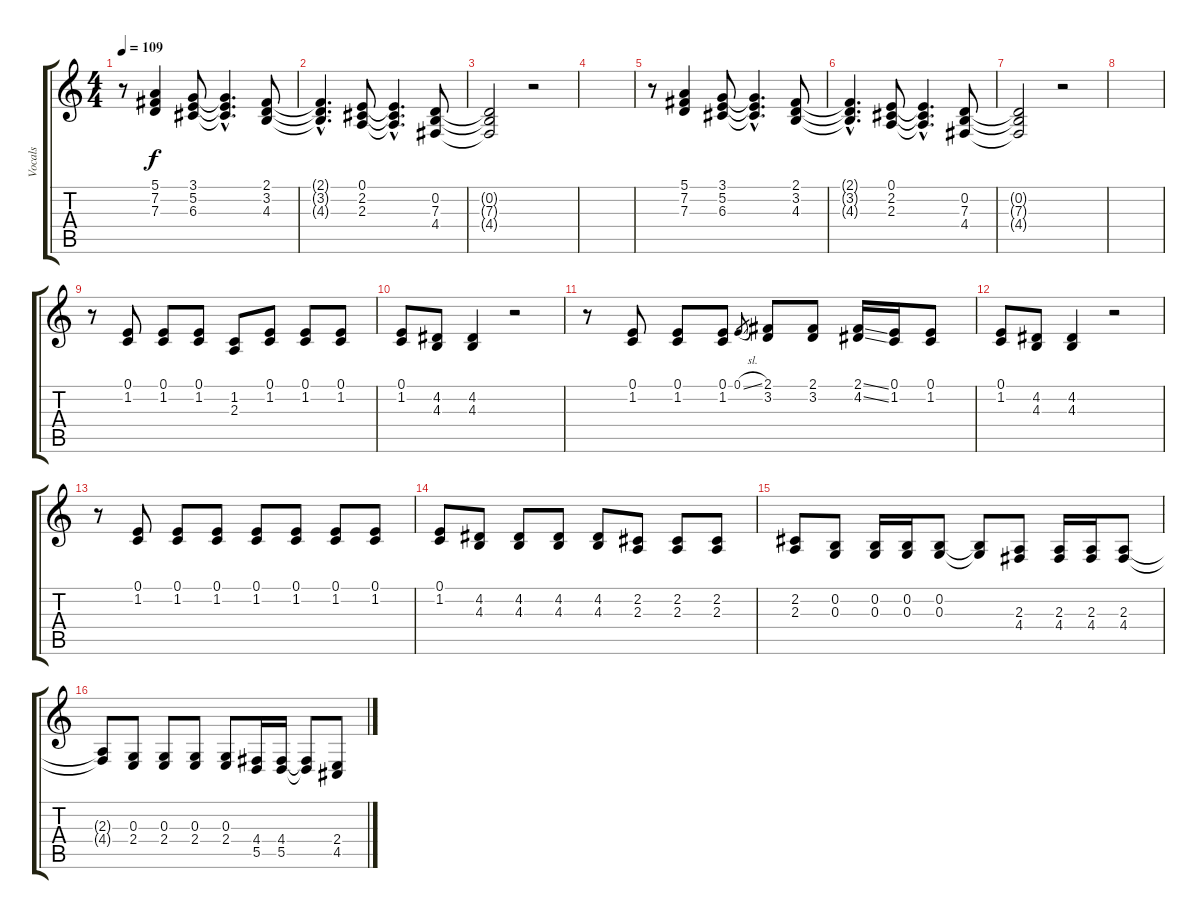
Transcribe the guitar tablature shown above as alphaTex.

\track ("Vocals" "Vocals") {instrument choiraahs}
\staff {score tabs}
\tuning (E4 B3 G3 D3 A2 E2) {hide}
\ts (4 4)
\tempo 109
\clef g2
\ks c
r.8{dy f} (5.1 7.2 7.3).4 (3.1 5.2 6.3).8 (3.1{hac t} 5.2{hac t} 6.3{hac t}).4{d} (2.1 3.2 4.3).8 |
(2.1{hac t} 3.2{hac t} 4.3{hac t}).4{d} (0.1 2.2 2.3).8 (0.1{hac t} 2.2{hac t} 2.3{hac t}).4{d} (0.2 7.3 4.4).8 |
(0.2{t} 7.3{t} 4.4{t}).2 r.2 |
|
r.8 (5.1 7.2 7.3).4 (3.1 5.2 6.3).8 (3.1{hac t} 5.2{hac t} 6.3{hac t}).4{d} (2.1 3.2 4.3).8 |
(2.1{hac t} 3.2{hac t} 4.3{hac t}).4{d} (0.1 2.2 2.3).8 (0.1{hac t} 2.2{hac t} 2.3{hac t}).4{d} (0.2 7.3 4.4).8 |
(0.2{t} 7.3{t} 4.4{t}).2 r.2 |
|
r.8 (0.1 1.2).8 (0.1 1.2).8 (0.1 1.2).8 (1.2 2.3).8 (0.1 1.2).8 (0.1 1.2).8 (0.1 1.2).8 |
(0.1 1.2).8 (4.2 4.3).8 (4.2 4.3).4 r.2 |
r.8 (0.1 1.2).8 (0.1 1.2).8 (0.1 1.2).8 0.1{sl}.8{gr} (2.1 3.2).8 (2.1 3.2).8 (2.1{ss} 4.2{ss}).16 (0.1 1.2).16 (0.1 1.2).8 |
(0.1 1.2).8 (4.2 4.3).8 (4.2 4.3).4 r.2 |
r.8 (0.1 1.2).8 (0.1 1.2).8 (0.1 1.2).8 (0.1 1.2).8 (0.1 1.2).8 (0.1 1.2).8 (0.1 1.2).8 |
(0.1 1.2).8 (4.2 4.3).8 (4.2 4.3).8 (4.2 4.3).8 (4.2 4.3).8 (2.2 2.3).8 (2.2 2.3).8 (2.2 2.3).8 |
(2.2 2.3).8 (0.2 0.3).8 (0.2 0.3).16 (0.2 0.3).16 (0.2 0.3).8 (0.2{t} 0.3{t}).8 (2.3 4.4).8 (2.3 4.4).16 (2.3 4.4).16 (2.3 4.4).8 |
(2.3{t} 4.4{t}).8 (0.3 2.4).8 (0.3 2.4).8 (0.3 2.4).8 (0.3 2.4).8 (4.4 5.5).16 (4.4 5.5).16 (4.4{t} 5.5{t}).8 (2.4 4.5).8
